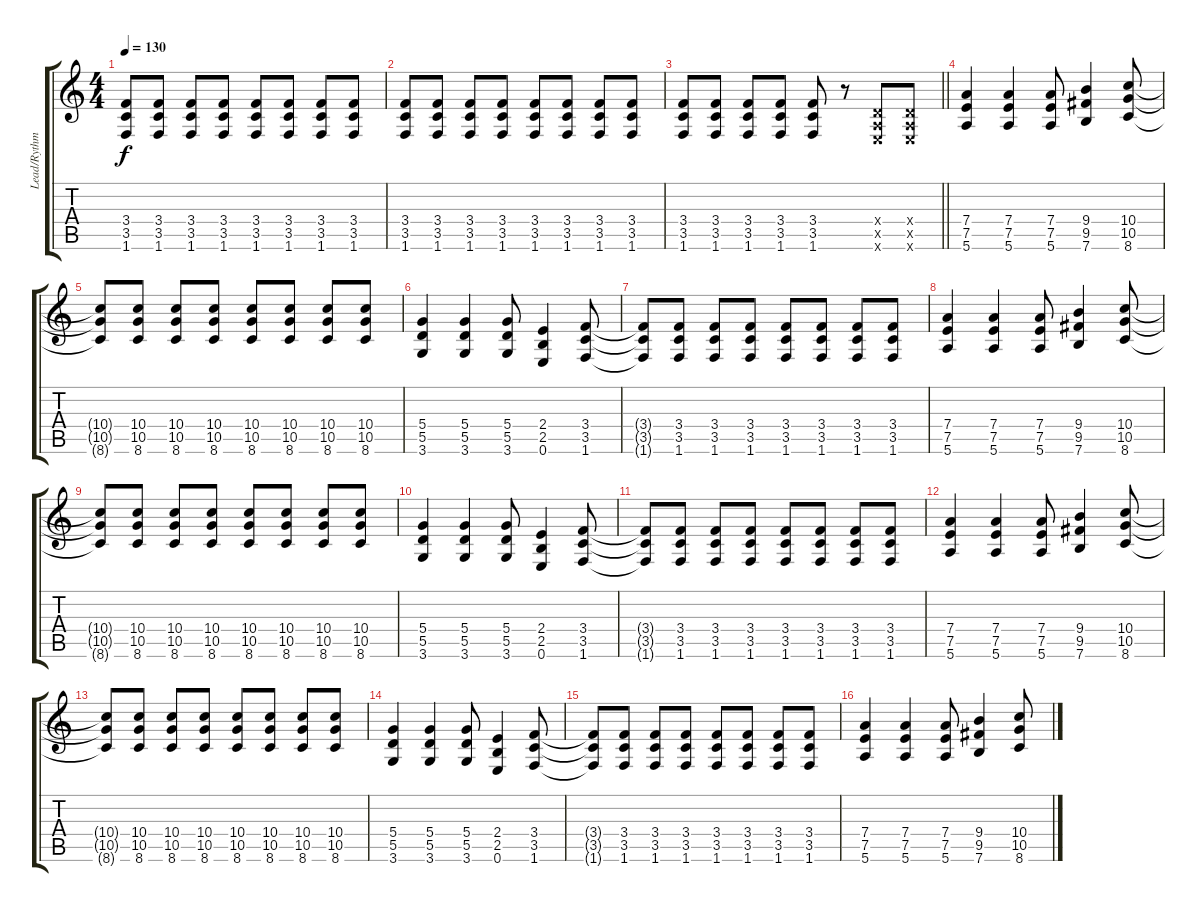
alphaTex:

\track ("Lead/Rythm" "Lead/Rythm") {instrument distortionguitar}
\staff {score tabs}
\tuning (E4 B3 G3 D3 A2 E2) {hide}
\ts (4 4)
\tempo 130
\clef g2
\ks c
(3.4 3.5 1.6).8{dy f} (3.4 3.5 1.6).8 (3.4 3.5 1.6).8 (3.4 3.5 1.6).8 (3.4 3.5 1.6).8 (3.4 3.5 1.6).8 (3.4 3.5 1.6).8 (3.4 3.5 1.6).8 |
(3.4 3.5 1.6).8 (3.4 3.5 1.6).8 (3.4 3.5 1.6).8 (3.4 3.5 1.6).8 (3.4 3.5 1.6).8 (3.4 3.5 1.6).8 (3.4 3.5 1.6).8 (3.4 3.5 1.6).8 |
\barLineRight lightlight
(3.4 3.5 1.6).8 (3.4 3.5 1.6).8 (3.4 3.5 1.6).8 (3.4 3.5 1.6).8 (3.4 3.5 1.6).8 r.8 (0.4{x} 0.5{x} 0.6{x}).8 (0.4{x} 0.5{x} 0.6{x}).8 |
(7.4 7.5 5.6).4 (7.4 7.5 5.6).4 (7.4 7.5 5.6).8 (9.4 9.5 7.6).4 (10.4 10.5 8.6).8 |
(10.4{t} 10.5{t} 8.6{t}).8 (10.4 10.5 8.6).8 (10.4 10.5 8.6).8 (10.4 10.5 8.6).8 (10.4 10.5 8.6).8 (10.4 10.5 8.6).8 (10.4 10.5 8.6).8 (10.4 10.5 8.6).8 |
(5.4 5.5 3.6).4 (5.4 5.5 3.6).4 (5.4 5.5 3.6).8 (2.4 2.5 0.6).4 (3.4 3.5 1.6).8 |
(3.4{t} 3.5{t} 1.6{t}).8 (3.4 3.5 1.6).8 (3.4 3.5 1.6).8 (3.4 3.5 1.6).8 (3.4 3.5 1.6).8 (3.4 3.5 1.6).8 (3.4 3.5 1.6).8 (3.4 3.5 1.6).8 |
(7.4 7.5 5.6).4 (7.4 7.5 5.6).4 (7.4 7.5 5.6).8 (9.4 9.5 7.6).4 (10.4 10.5 8.6).8 |
(10.4{t} 10.5{t} 8.6{t}).8 (10.4 10.5 8.6).8 (10.4 10.5 8.6).8 (10.4 10.5 8.6).8 (10.4 10.5 8.6).8 (10.4 10.5 8.6).8 (10.4 10.5 8.6).8 (10.4 10.5 8.6).8 |
(5.4 5.5 3.6).4 (5.4 5.5 3.6).4 (5.4 5.5 3.6).8 (2.4 2.5 0.6).4 (3.4 3.5 1.6).8 |
(3.4{t} 3.5{t} 1.6{t}).8 (3.4 3.5 1.6).8 (3.4 3.5 1.6).8 (3.4 3.5 1.6).8 (3.4 3.5 1.6).8 (3.4 3.5 1.6).8 (3.4 3.5 1.6).8 (3.4 3.5 1.6).8 |
(7.4 7.5 5.6).4 (7.4 7.5 5.6).4 (7.4 7.5 5.6).8 (9.4 9.5 7.6).4 (10.4 10.5 8.6).8 |
(10.4{t} 10.5{t} 8.6{t}).8 (10.4 10.5 8.6).8 (10.4 10.5 8.6).8 (10.4 10.5 8.6).8 (10.4 10.5 8.6).8 (10.4 10.5 8.6).8 (10.4 10.5 8.6).8 (10.4 10.5 8.6).8 |
(5.4 5.5 3.6).4 (5.4 5.5 3.6).4 (5.4 5.5 3.6).8 (2.4 2.5 0.6).4 (3.4 3.5 1.6).8 |
(3.4{t} 3.5{t} 1.6{t}).8 (3.4 3.5 1.6).8 (3.4 3.5 1.6).8 (3.4 3.5 1.6).8 (3.4 3.5 1.6).8 (3.4 3.5 1.6).8 (3.4 3.5 1.6).8 (3.4 3.5 1.6).8 |
(7.4 7.5 5.6).4 (7.4 7.5 5.6).4 (7.4 7.5 5.6).8 (9.4 9.5 7.6).4 (10.4 10.5 8.6).8
